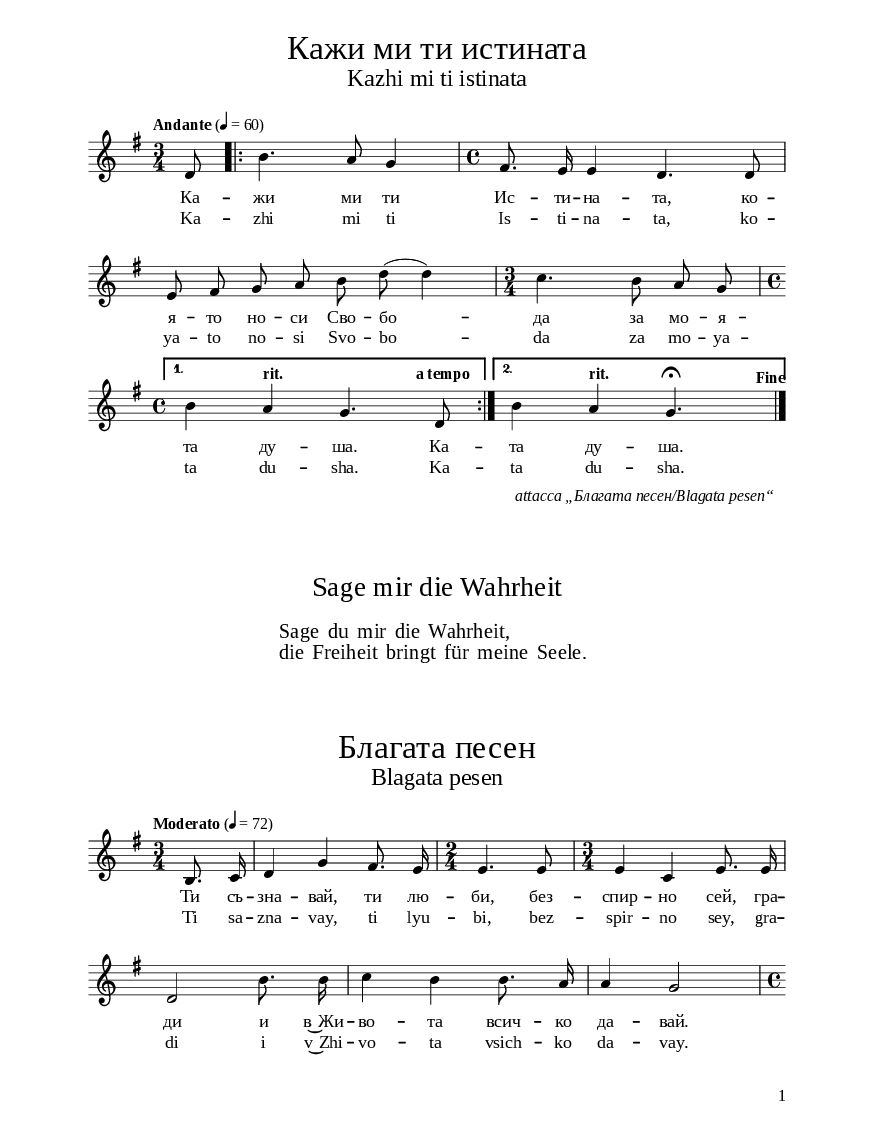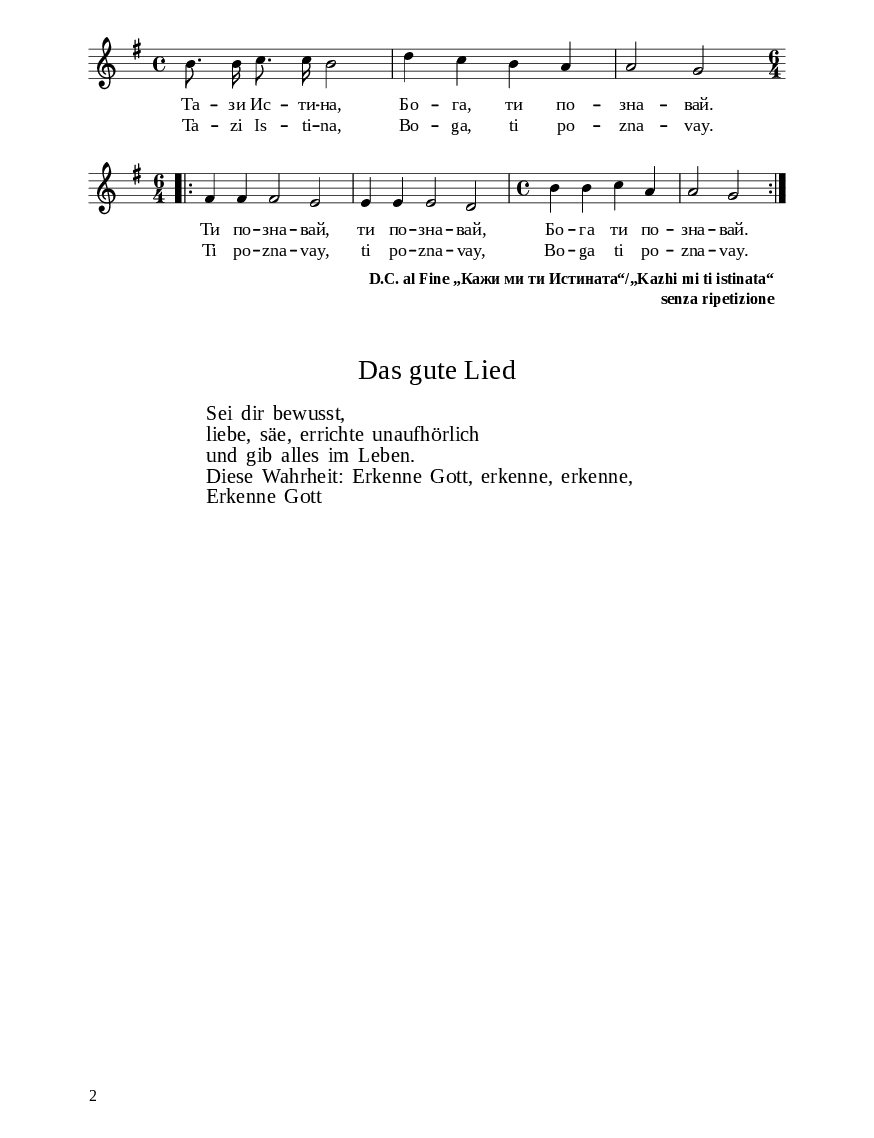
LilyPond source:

\version "2.24.0"

% include paper part and global functions
\include "include/globals.ily"

\bookpart {
  \label #'ref086_1
  \tocItem \markup "Кажи ми ти истината – Kazhi mi ti istinata"
  \include "include/bookpart-paper.ily"
  \score {
    \include "include/score-layout.ily"

    \new Voice \absolute {
      \clef treble
      \key g \major
      \time 3/4
      \tempoFunc "Andante" 4 "60"

      \partial 8
      \autoBeamOff

      d'8 | \repeat volta 2 {
        b'4. a'8 g'4 | \time 4/4  fis'8. e'16 e'4 d'4. d'8 | \break

        e'8 fis' g' a' b' d'' ( d''4 ) | \time 3/4  c''4. b'8 a' g' | \break
      }

      \alternative {
        { \time 4/4  b'4\tempo "rit.                                  a tempo"  a' g'4. d'8 }
        {
          b'4\tempo "rit." a'4
          \override Staff.BarLine.stencil = ##f %hide bar line
          g'4.^\markup \bold{"                       Fine"}\fermata
          \revert Staff.BarLine.stencil
          \bar "|."
        }
      }
    }

    \addlyrics {
      Ка -- жи ми
      ти Ис -- ти -- на -- та, ко -- я -- то но -- си
      Сво -- бо -- да за мо -- я -- та ду -- ша. Ка --
      та ду -- ша.
    }
    \addlyrics {
      Ka -- zhi mi
      ti Is -- ti -- na -- ta, ko -- ya -- to no -- si
      Svo -- bo -- da za mo -- ya -- ta du -- sha. Ka --
      ta du -- sha.

    }

    \header {
      title = \titleFunc "Кажи ми ти истината" "Kazhi mi ti istinata"
    }

    \midi{}

  } % score
  
  \markup \italic \dc-one-nobold "attacca „Благата песен/Blagata pesen“"
   \markup \empty-two

  % include foreign translation(s) of the song
  \version "2.22.1"

\markup \fill-line { \fontsize #deTitleFontSize "Sage mir die Wahrheit" }
\markup \null
\markup \null
\markup \fontsize #deCoupletFontSize {
  \hspace #17
  \override #`(baseline-skip . ,deCoupletBaselineSkip)

  \column {
        \line { " "Sage du mir die Wahrheit,}
        \line { " "die Freiheit bringt für meine Seele. }
    }
}


  \markup \empty-three

   \label #'ref086_2
  \tocItem \markup "Благата песен – Blagata pesen"

   \include "include/bookpart-paper.ily"
  \score {
    \include "include/score-layout.ily"

    \new Voice \absolute {
      \clef treble
      \key g \major
      \time 3/4
      \tempoFunc "Moderato" 4 "72"

      \partial 4
      \autoBeamOff
      b8. c'16 | d'4 g' fis'8. e'16 | \time 2/4  e'4. e'8 | \time 3/4  e'4 c' e'8. e'16 \break |

      d'2 b'8. b'16 | c''4 b' b'8. a'16 | a'4 g'2 \break |

      \time 4/4  b'8. b'16 c''8. c''16 b'2 | d''4 c'' b' a' | a'2 g' \break |

      \bar ".|:" \time 6/4  fis'4 fis' fis'2 e' | e'4 e' e'2 d' |  \time 4/4  b'4 b' c'' a' | a'2 g' \bar ":|."
    }

    \addlyrics {
      Ти съ -- зна -- вай, ти лю -- би,
      без -- спир -- но сей, гра -- ди и в~Жи -- во --
      та всич -- ко да -- вай. Та -- зи Ис -- ти --
      на, Бо -- га, ти по -- зна -- вай. Ти по -- зна
      -- вай, ти по -- зна -- вай, Бо -- га ти по --
      зна -- вай.
    }

    \addlyrics {
      Ti sa -- zna -- vay, ti lyu -- bi,
      bez -- spir -- no sey, gra -- di i v~Zhi -- vo --
      ta vsich -- ko da -- vay. Ta -- zi Is -- ti --
      na, Bo -- ga, ti po -- zna -- vay. Ti po -- zna
      -- vay, ti po -- zna -- vay, Bo -- ga ti po --
      zna -- vay.
    }

    \header {
      title = \titleFunc "Благата песен" "Blagata pesen"
    }

    \midi{}

  } % score
  
  \markup \dc-two "D.C. al Fine „Кажи ми ти Истината“/„Kazhi mi ti istinata“" "senza ripetizione"
  
   \markup \empty-two


  % include foreign translation(s) of the song
  \version "2.20.0"

\markup \fill-line { \fontsize #deTitleFontSize "Das gute Lied" }
\markup \null
\markup \null
\markup \fontsize #deCoupletFontSize {
  \hspace #10
  \override #`(baseline-skip . ,deCoupletBaselineSkip)

  \column {
    \line { " "Sei dir bewusst, }
    \line { " "liebe, säe, errichte unaufhörlich }
    \line { " "und gib alles im Leben.}
    \line { " " Diese Wahrheit: Erkenne Gott, erkenne, erkenne,}
    \line { " "Erkenne Gott}
  }
}


} % bookpart
